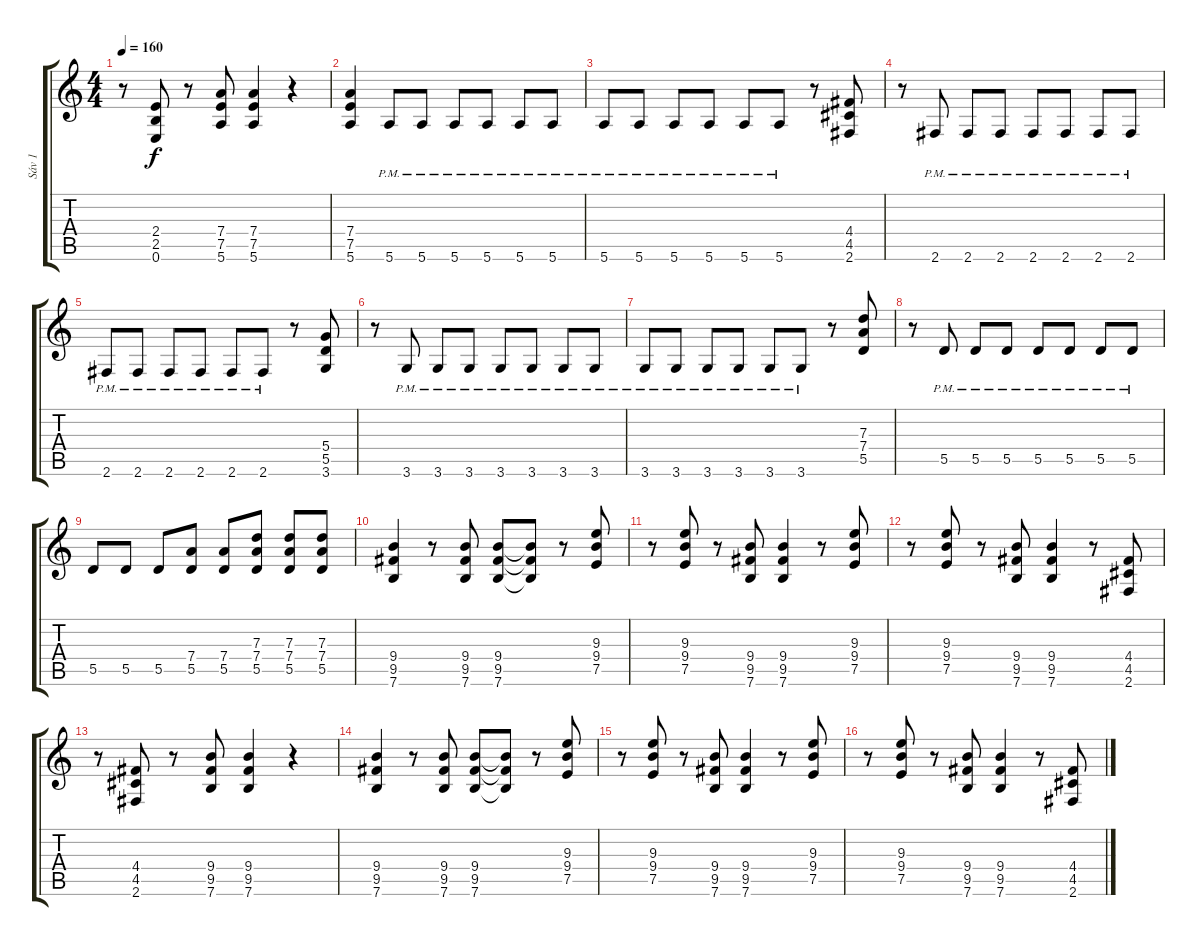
\track ("Sáv 1" "Sáv 1") {instrument distortionguitar}
\staff {score tabs}
\tuning (E4 B3 G3 D3 A2 E2) {hide}
\ts (4 4)
\tempo 160
\clef g2
\ks c
r.8{dy f} (2.4 2.5 0.6).8 r.8 (7.4 7.5 5.6).8 (7.4 7.5 5.6).4 r.4 |
(7.4 7.5 5.6).4 5.6{pm}.8 5.6{pm}.8 5.6{pm}.8 5.6{pm}.8 5.6{pm}.8 5.6{pm}.8 |
5.6{pm}.8 5.6{pm}.8 5.6{pm}.8 5.6{pm}.8 5.6{pm}.8 5.6{pm}.8 r.8 (4.4 4.5 2.6).8 |
r.8 2.6{pm}.8 2.6{pm}.8 2.6{pm}.8 2.6{pm}.8 2.6{pm}.8 2.6{pm}.8 2.6{pm}.8 |
2.6{pm}.8 2.6{pm}.8 2.6{pm}.8 2.6{pm}.8 2.6{pm}.8 2.6{pm}.8 r.8 (5.4 5.5 3.6).8 |
r.8 3.6{pm}.8 3.6{pm}.8 3.6{pm}.8 3.6{pm}.8 3.6{pm}.8 3.6{pm}.8 3.6{pm}.8 |
3.6{pm}.8 3.6{pm}.8 3.6{pm}.8 3.6{pm}.8 3.6{pm}.8 3.6{pm}.8 r.8 (7.3 7.4 5.5).8 |
r.8 5.5{pm}.8 5.5{pm}.8 5.5{pm}.8 5.5{pm}.8 5.5{pm}.8 5.5{pm}.8 5.5{pm}.8 |
5.5.8 5.5.8 5.5.8 (7.4 5.5).8 (7.4 5.5).8 (7.3 7.4 5.5).8 (7.3 7.4 5.5).8 (7.3 7.4 5.5).8 |
(9.4 9.5 7.6).4 r.8 (9.4 9.5 7.6).8 (9.4 9.5 7.6).8 (9.4{t} 9.5{t} 7.6{t}).8 r.8 (9.3 9.4 7.5).8 |
r.8 (9.3 9.4 7.5).8 r.8 (9.4 9.5 7.6).8 (9.4 9.5 7.6).4 r.8 (9.3 9.4 7.5).8 |
r.8 (9.3 9.4 7.5).8 r.8 (9.4 9.5 7.6).8 (9.4 9.5 7.6).4 r.8 (4.4 4.5 2.6).8 |
r.8 (4.4 4.5 2.6).8 r.8 (9.4 9.5 7.6).8 (9.4 9.5 7.6).4 r.4 |
(9.4 9.5 7.6).4 r.8 (9.4 9.5 7.6).8 (9.4 9.5 7.6).8 (9.4{t} 9.5{t} 7.6{t}).8 r.8 (9.3 9.4 7.5).8 |
r.8 (9.3 9.4 7.5).8 r.8 (9.4 9.5 7.6).8 (9.4 9.5 7.6).4 r.8 (9.3 9.4 7.5).8 |
r.8 (9.3 9.4 7.5).8 r.8 (9.4 9.5 7.6).8 (9.4 9.5 7.6).4 r.8 (4.4 4.5 2.6).8
